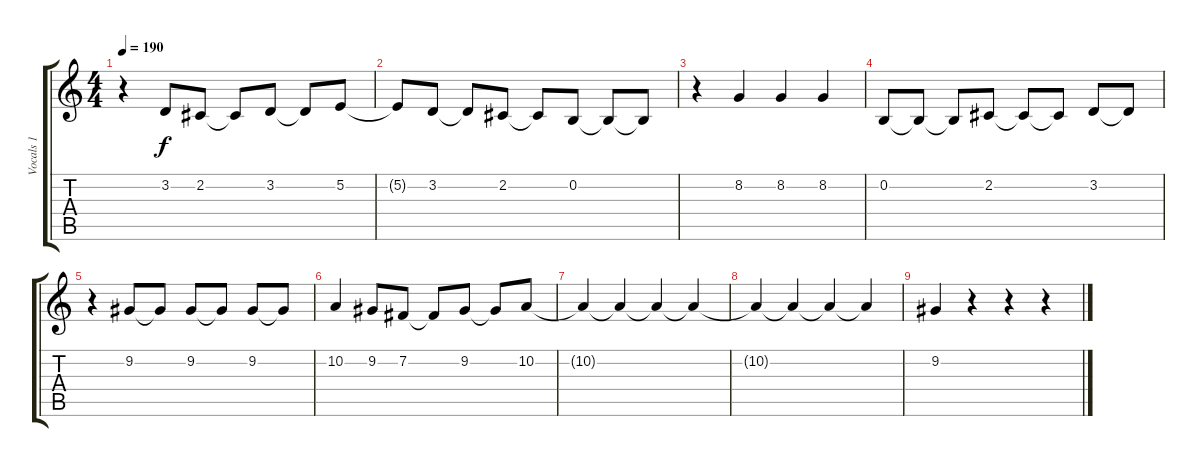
\track ("Vocals 1" "Vocals 1") {instrument altosax}
\staff {score tabs}
\tuning (E4 B3 G3 D3 A2 E2) {hide}
\ts (4 4)
\tempo 190
\clef g2
\ks c
r.4{dy f} 3.2.8 2.2.8 2.2{t}.8 3.2.8 3.2{t}.8 5.2.8 |
5.2{t}.8 3.2.8 3.2{t}.8 2.2.8 2.2{t}.8 0.2.8 0.2{t}.8 0.2{t}.8 |
r.4 8.2.4 8.2.4 8.2.4 |
0.2.8 0.2{t}.8 0.2{t}.8 2.2.8 2.2{t}.8 2.2{t}.8 3.2.8 3.2{t}.8 |
r.4 9.2.8 9.2{t}.8 9.2.8 9.2{t}.8 9.2.8 9.2{t}.8 |
10.2.4 9.2.8 7.2.8 7.2{t}.8 9.2.8 9.2{t}.8 10.2.8 |
10.2{t}.4 10.2{t}.4 10.2{t}.4 10.2{t}.4 |
10.2{t}.4 10.2{t}.4 10.2{t}.4 10.2{t}.4 |
9.2.4 r.4 r.4 r.4
